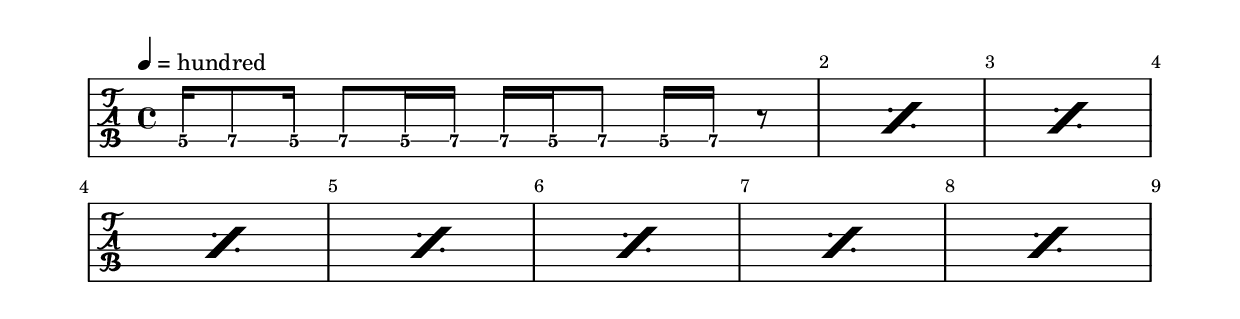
\version "2.20.0"
\include "macros.ly"
song_tempo = 100

lead = {
  \absolute  {
    \override Score.SpacingSpanner.shortest-duration-space = #4.0
    d16\5 e8\5 d16\5
    e8\5 d16\5 e16\5
    e16\5 d16\5 e8\5
    d16\5 e16\5 r8
    }

}

drumbar =  \drummode {  bd4 sn4  bd4 sn4 }

drumbars = {
\repeat unfold 8 { \drumbar | }
}


drumbarhh =  \drummode {
  sn8
  sn8
  sn8
  sn8
  sn8
  sn8
  sn8
  sn8
}

drumbarshh = {
  \repeat unfold 8 {  \drumbarhh }

}




\paper {
    #(include-special-characters)
    indent = 0\mm
    line-width = 180\mm
    oddHeaderMarkup = ""
    evenHeaderMarkup = ""
    oddFooterMarkup = ""
    evenFooterMarkup = ""

    #(add-text-replacements!
    '(
    ("100" . "hundred")
    ("dpi" . "dots per inch")
    ))

}


\score {
    <<
    \new TabStaff {
        \tempo 4 = \song_tempo
        \tabFullNotation
        \override Score.BarNumber.break-visibility = ##(#t #t #t)
        \repeat percent 8 {\lead}
    }

    >>

    \layout {}
}


\score {
        \unfoldRepeats {
        <<
            \new DrumStaff
                \tempo 4 = \song_tempo
                <<
                    \new DrumVoice {  \drumbarshh }
                    \new DrumVoice {  \drumbars }
                >>

            \new Staff {
                  \repeat unfold 8 {\lead}
                  \set Staff.midiMinimumVolume = #0.9
                  \set Staff.midiMaximumVolume = #0.9
                  \set Staff.midiInstrument = "electric guitar (clean)"
            }
        >>
        }

       \midi {
            \tempo 4 = \song_tempo
    }
}
